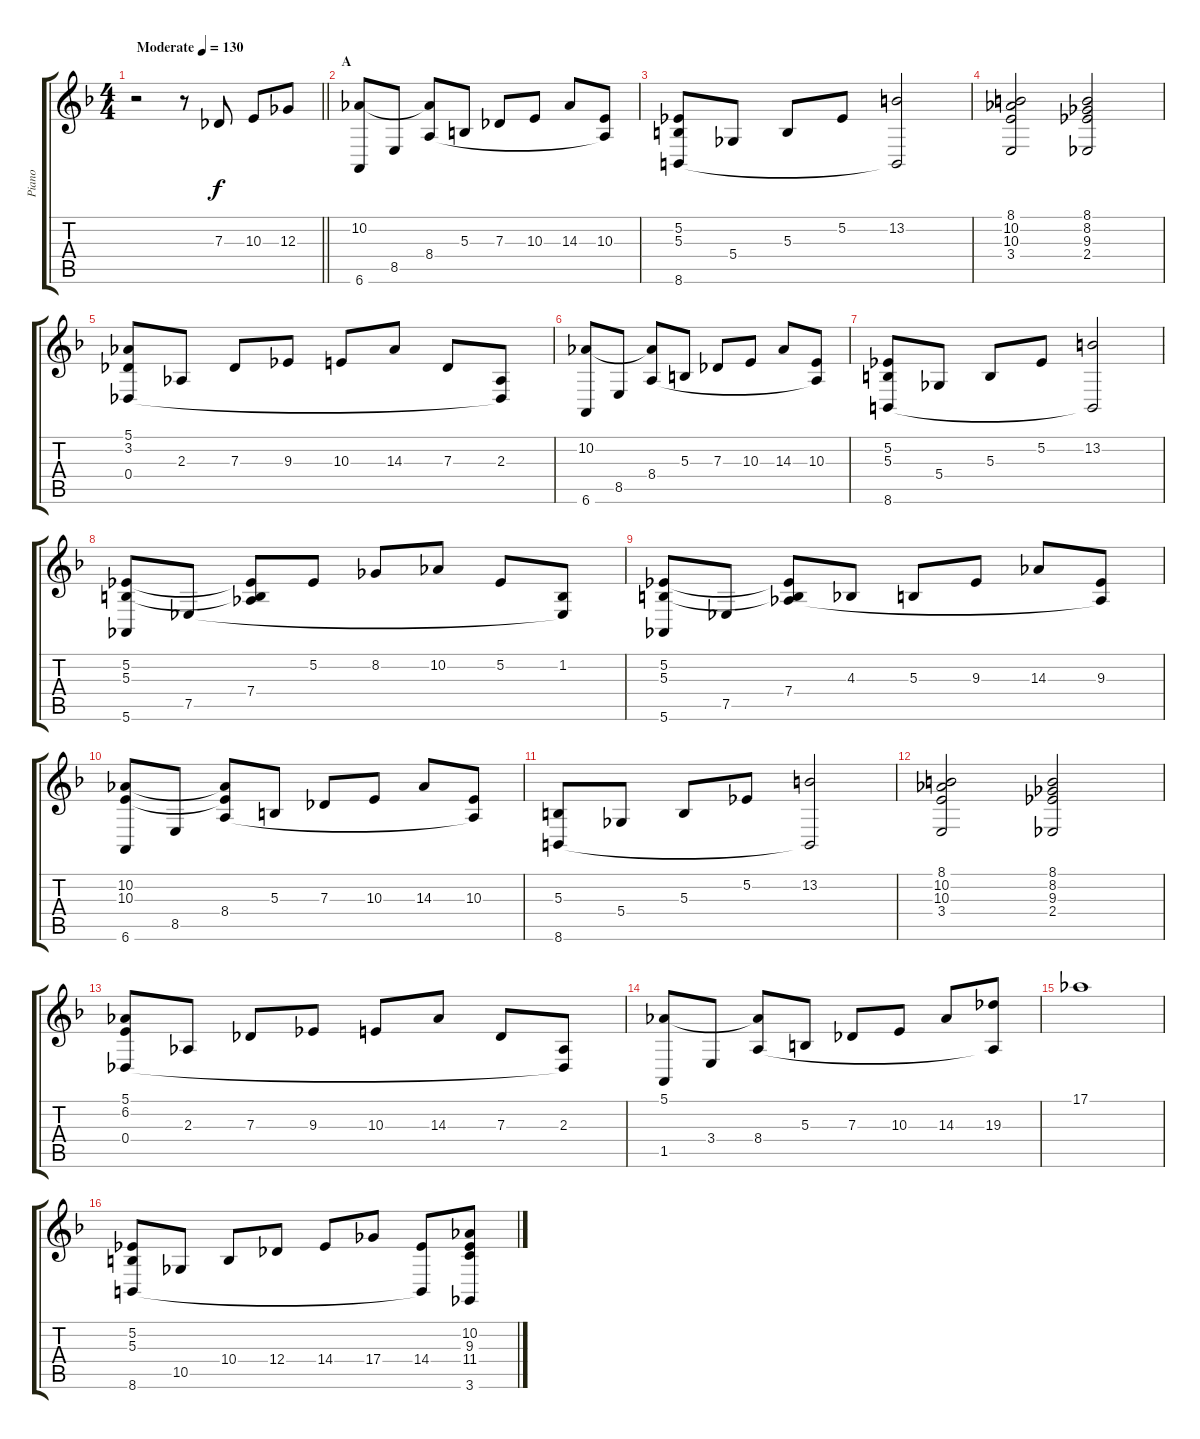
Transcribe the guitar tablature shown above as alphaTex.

\track ("Piano" "Piano") {instrument brightacousticpiano}
\staff {score tabs}
\tuning (Eb4 Bb3 Gb3 Db3 Ab2 Eb2) {hide}
\ts (4 4)
\tempo (130 "Moderate")
\clef g2
\barLineRight lightlight
\ks f
r.2{dy f instrument brightacousticpiano} r.8 7.3.8 10.3.8 12.3.8 |
\section ("" "A")
(10.2 6.6).8 8.5.8 (10.2{t} 8.4).8 5.3.8 7.3.8 10.3.8 14.3.8 (10.3 8.4{t}).8 |
(5.2 5.3 8.6).8 5.4.8 5.3.8 5.2.8 (13.2 8.6{t}).2 |
(8.1 10.2 10.3 3.4).2 (8.1 8.2 9.3 2.4).2 |
(5.1 3.2 0.4).8 2.3.8 7.3.8 9.3.8 10.3.8 14.3.8 7.3.8 (2.3 0.4{t}).8 |
(10.2 6.6).8 8.5.8 (10.2{t} 8.4).8 5.3.8 7.3.8 10.3.8 14.3.8 (10.3 8.4{t}).8 |
(5.2 5.3 8.6).8 5.4.8 5.3.8 5.2.8 (13.2 8.6{t}).2 |
(5.2 5.3 5.6).8 7.5.8 (5.2{t} 5.3{t} 7.4).8 5.2.8 8.2.8 10.2.8 5.2.8 (1.2 7.5{t}).8 |
(5.2 5.3 5.6).8 7.5.8 (5.2{t} 5.3{t} 7.4).8 4.3.8 5.3.8 9.3.8 14.3.8 (9.3 7.4{t}).8 |
(10.2 10.3 6.6).8 8.5.8 (10.2{t} 10.3{t} 8.4).8 5.3.8 7.3.8 10.3.8 14.3.8 (10.3 8.4{t}).8 |
(5.3 8.6).8 5.4.8 5.3.8 5.2.8 (13.2 8.6{t}).2 |
(8.1 10.2 10.3 3.4).2 (8.1 8.2 9.3 2.4).2 |
(5.1 6.2 0.4).8 2.3.8 7.3.8 9.3.8 10.3.8 14.3.8 7.3.8 (2.3 0.4{t}).8 |
(5.1 1.5).8 3.4.8 (5.1{t} 8.4).8 5.3.8 7.3.8 10.3.8 14.3.8 (19.3 8.4{t}).8 |
17.1.1 |
(5.2 5.3 8.6).8 10.5.8 10.4.8 12.4.8 14.4.8 17.4.8 (14.4 8.6{t}).8 (10.2 9.3 11.4 3.6).8
